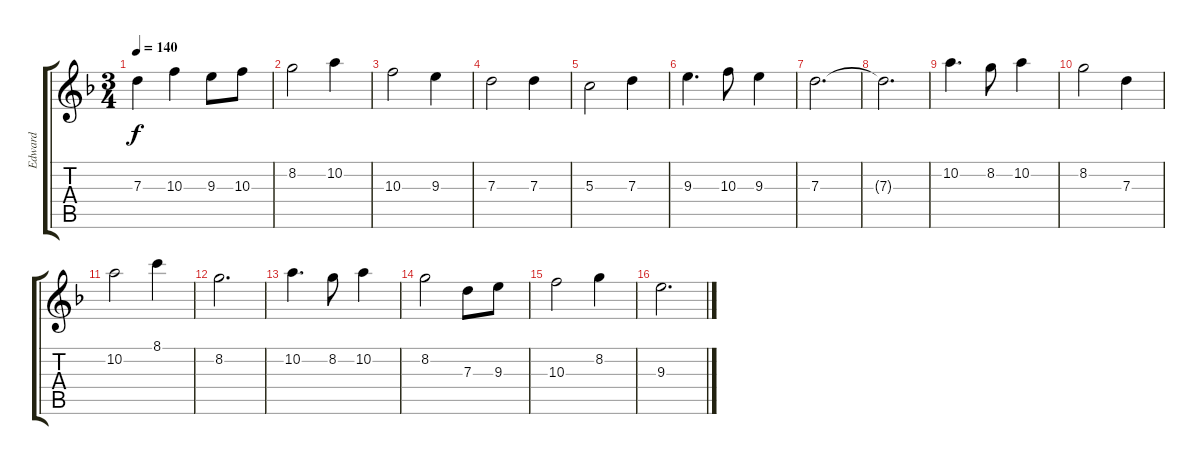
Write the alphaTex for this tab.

\track ("Edward " "Edward ") {instrument acousticguitarsteel}
\staff {score tabs}
\tuning (E4 B3 G3 D3 A2 E2) {hide}
\ts (3 4)
\tempo 140
\clef g2
\ks dminor
7.3.4{dy f} 10.3.4 9.3.8 10.3.8 |
8.2.2 10.2.4 |
10.3.2 9.3.4 |
7.3.2 7.3.4 |
5.3.2 7.3.4 |
9.3.4{d} 10.3.8 9.3.4 |
7.3.2{d} |
7.3{t}.2{d} |
10.2.4{d} 8.2.8 10.2.4 |
8.2.2 7.3.4 |
10.2.2 8.1.4 |
8.2.2{d} |
10.2.4{d} 8.2.8 10.2.4 |
8.2.2 7.3.8 9.3.8 |
10.3.2 8.2.4 |
9.3.2{d}
